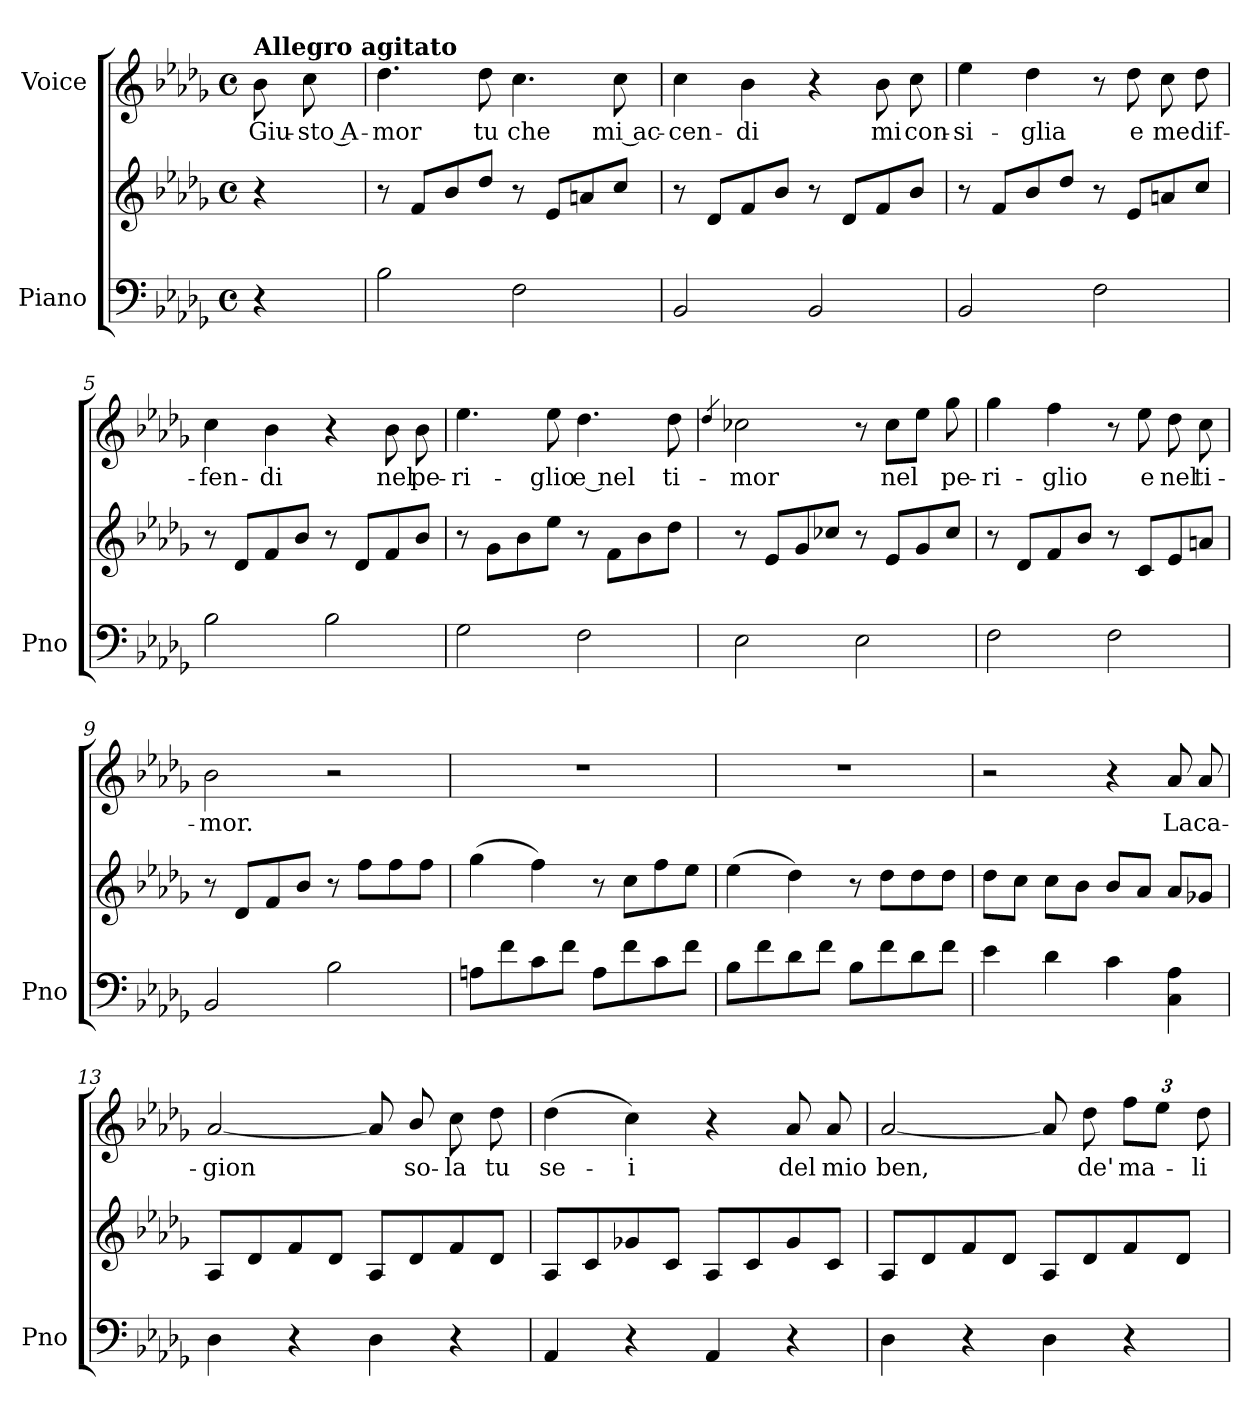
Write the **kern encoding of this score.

**kern	**kern	**kern	**text
*part2	*part2	*part1	*part1
*staff3	*staff2	*staff1	*staff1
*I"Piano	*	*I"Voice	*
*I'Pno	*	*	*
*clefF4	*clefG2	*clefG2	*
*k[b-e-a-d-g-]	*k[b-e-a-d-g-]	*k[b-e-a-d-g-]	*
*M4/4	*M4/4	*M4/4	*
*met(c)	*met(c)	*met(c)	*
=1	=1	=1	=1
!	!	!LO:TX:a:B:t=Allegro agitato	!
!	!	!	!LO:LY:b
4r	4r	8b-\	Giu-
!	!	!	!LO:LY:b
.	.	8cc\	-sto A-
=2	=2	=2	=2
!	!	!	!LO:LY:b
2B-\	8r	4.dd-\	-mor
.	8f/L	.	.
.	8b-/	.	.
!	!	!	!LO:LY:b
.	8dd-/J	8dd-\	tu
!	!	!	!LO:LY:b
2F\	8r	4.cc\	che
.	8e-/L	.	.
.	8an/	.	.
!	!	!	!LO:LY:b
.	8cc/J	8cc\	mi ac-
=3	=3	=3	=3
!	!	!	!LO:LY:b
2BB-/	8r	4cc\	-cen-
.	8d-/L	.	.
!	!	!	!LO:LY:b
.	8f/	4b-\	-di
.	8b-/J	.	.
2BB-/	8r	4r	.
.	8d-/L	.	.
!	!	!	!LO:LY:b
.	8f/	8b-\	mi
!	!	!	!LO:LY:b
.	8b-/J	8cc\	con-
=4	=4	=4	=4
!	!	!	!LO:LY:b
2BB-/	8r	4ee-\	-si-
.	8f/L	.	.
!	!	!	!LO:LY:b
.	8b-/	4dd-\	-glia
.	8dd-/J	.	.
2F\	8r	8r	.
!	!	!	!LO:LY:b
.	8e-/L	8dd-\	e
!	!	!	!LO:LY:b
.	8an/	8cc\	me
!	!	!	!LO:LY:b
.	8cc/J	8dd-\	dif-
!!LO:LB:g=z
=5	=5	=5	=5
!	!	!	!LO:LY:b
2B-\	8r	4cc\	-fen-
.	8d-/L	.	.
!	!	!	!LO:LY:b
.	8f/	4b-\	-di
.	8b-/J	.	.
2B-\	8r	4r	.
.	8d-/L	.	.
!	!	!	!LO:LY:b
.	8f/	8b-\	nel
!	!	!	!LO:LY:b
.	8b-/J	8b-\	pe-
=6	=6	=6	=6
!	!	!	!LO:LY:b
2G-\	8r	4.ee-\	-ri-
.	8g-\L	.	.
.	8b-\	.	.
!	!	!	!LO:LY:b
.	8ee-\J	8ee-\	-glio
!	!	!	!LO:LY:b
2F\	8r	4.dd-\	e nel
.	8f\L	.	.
.	8b-\	.	.
!	!	!	!LO:LY:b
.	8dd-\J	8dd-\	ti-
=7	=7	=7	=7
.	.	4qdd-/	.
!	!	!	!LO:LY:b
2E-\	8r	2cc-X\	-mor
.	8e-/L	.	.
.	8g-/	.	.
.	8cc-X/J	.	.
2E-\	8r	8r	.
!	!	!	!LO:LY:b
.	8e-/L	8cc-\L	nel
.	8g-/	8ee-\J	.
!	!	!	!LO:LY:b
.	8cc-/J	8gg-\	pe-
=8	=8	=8	=8
!	!	!	!LO:LY:b
2F\	8r	4gg-\	-ri-
.	8d-/L	.	.
!	!	!	!LO:LY:b
.	8f/	4ff\	-glio
.	8b-/J	.	.
2F\	8r	8r	.
!	!	!	!LO:LY:b
.	8c/L	8ee-\	e
!	!	!	!LO:LY:b
.	8e-/	8dd-\	nel
!	!	!	!LO:LY:b
.	8an/J	8cc\	ti-
!!LO:LB:g=z
=9	=9	=9	=9
!	!	!	!LO:LY:b
2BB-/	8r	2b-\	-mor.
.	8d-/L	.	.
.	8f/	.	.
.	8b-/J	.	.
2B-\	8r	2r	.
.	8ff\L	.	.
.	8ff\	.	.
.	8ff\J	.	.
!!LO:LB:g=z
=10	=10	=10	=10
8An\L	(4gg-\	1r	.
8f\	.	.	.
8c\	4ff\)	.	.
8f\J	.	.	.
8A\L	8r	.	.
8f\	8cc\L	.	.
8c\	8ff\	.	.
8f\J	8ee-\J	.	.
=11	=11	=11	=11
8B-\L	(4ee-\	1r	.
8f\	.	.	.
8d-\	4dd-\)	.	.
8f\J	.	.	.
8B-\L	8r	.	.
8f\	8dd-\L	.	.
8d-\	8dd-\	.	.
8f\J	8dd-\J	.	.
=12	=12	=12	=12
4e-\	8dd-\L	2r	.
.	8cc\J	.	.
4d-\	8cc\L	.	.
.	8b-\J	.	.
4c\	8b-/L	4r	.
.	8a-/J	.	.
!	!	!	!LO:LY:b
4C\ 4A-\	8a-/L	8a-/	La
!	!	!	!LO:LY:b
.	8g-X/J	8a-/	ca-
=13	=13	=13	=13
!	!	!	!LO:LY:b
4D-\	8A-/L	[2a-/	-gion
.	8d-/	.	.
4r	8f/	.	.
.	8d-/J	.	.
4D-\	8A-/L	8a-/]	.
!	!	!	!LO:LY:b
.	8d-/	8b-/	so-
!	!	!	!LO:LY:b
4r	8f/	8cc\	-la
!	!	!	!LO:LY:b
.	8d-/J	8dd-\	tu
!!LO:PB:g=z
=14	=14	=14	=14
!	!	!	!LO:LY:b
4AA-/	8A-/L	(4dd-\	se-
.	8c/	.	.
!	!	!	!LO:LY:b
4r	8g-X/	4cc\)	-i
.	8c/J	.	.
4AA-/	8A-/L	4r	.
.	8c/	.	.
!	!	!	!LO:LY:b
4r	8g-/	8a-/	del
!	!	!	!LO:LY:b
.	8c/J	8a-/	mio
=15	=15	=15	=15
!	!	!	!LO:LY:b
4D-\	8A-/L	[2a-/	ben,
.	8d-/	.	.
4r	8f/	.	.
.	8d-/J	.	.
4D-\	8A-/L	8a-/]	.
!	!	!	!LO:LY:b
.	8d-/	8dd-\	de'
*	*	*Xbrackettup	*
!	!	!	!LO:LY:b
4r	8f/	12ff\L	ma-
.	.	12ee-\J	.
.	8d-/J	.	.
!	!	!	!LO:LY:b
.	.	12dd-\	-li
=	=	=	=
*-	*-	*-	*-
